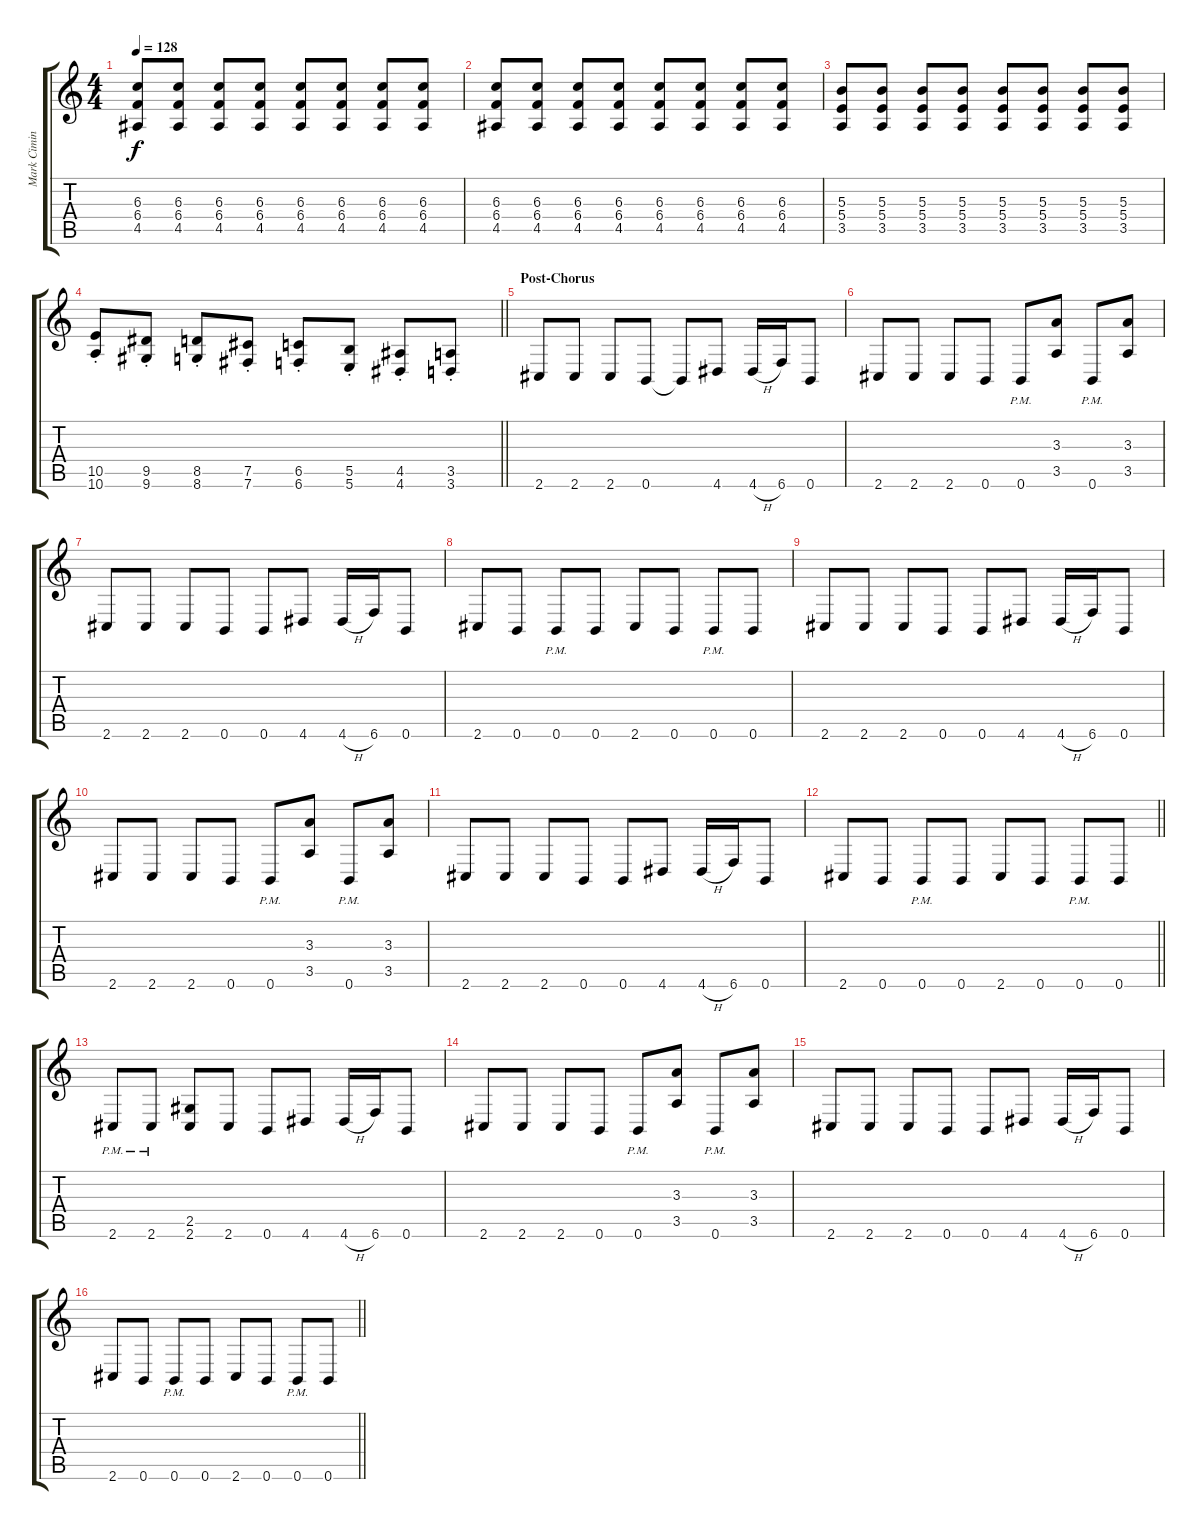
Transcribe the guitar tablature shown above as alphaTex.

\track ("Mark Cimino" "Mark Cimin") {instrument distortionguitar}
\staff {score tabs}
\tuning (Eb4 B3 Gb3 B2 Gb2 B1) {hide}
\ts (4 4)
\tempo 128
\clef g2
\ks c
(6.3 6.4 4.5).8{dy f} (6.3 6.4 4.5).8 (6.3 6.4 4.5).8 (6.3 6.4 4.5).8 (6.3 6.4 4.5).8 (6.3 6.4 4.5).8 (6.3 6.4 4.5).8 (6.3 6.4 4.5).8 |
(6.3 6.4 4.5).8 (6.3 6.4 4.5).8 (6.3 6.4 4.5).8 (6.3 6.4 4.5).8 (6.3 6.4 4.5).8 (6.3 6.4 4.5).8 (6.3 6.4 4.5).8 (6.3 6.4 4.5).8 |
(5.3 5.4 3.5).8 (5.3 5.4 3.5).8 (5.3 5.4 3.5).8 (5.3 5.4 3.5).8 (5.3 5.4 3.5).8 (5.3 5.4 3.5).8 (5.3 5.4 3.5).8 (5.3 5.4 3.5).8 |
\barLineRight lightlight
(10.5{st} 10.6{st}).8 (9.5{st} 9.6{st}).8 (8.5{st} 8.6{st}).8 (7.5{st} 7.6{st}).8 (6.5{st} 6.6{st}).8 (5.5{st} 5.6{st}).8 (4.5{st} 4.6{st}).8 (3.5{st} 3.6{st}).8 |
\section ("" "Post-Chorus")
2.6.8 2.6.8 2.6.8 0.6.8 0.6{t}.8 4.6.8 4.6{h}.16 6.6.16 0.6.8 |
2.6.8 2.6.8 2.6.8 0.6.8 0.6{pm}.8 (3.3 3.5).8 0.6{pm}.8 (3.3 3.5).8 |
2.6.8 2.6.8 2.6.8 0.6.8 0.6.8 4.6.8 4.6{h}.16 6.6.16 0.6.8 |
2.6.8 0.6.8 0.6{pm}.8 0.6.8 2.6.8 0.6.8 0.6{pm}.8 0.6.8 |
2.6.8 2.6.8 2.6.8 0.6.8 0.6.8 4.6.8 4.6{h}.16 6.6.16 0.6.8 |
2.6.8 2.6.8 2.6.8 0.6.8 0.6{pm}.8 (3.3 3.5).8 0.6{pm}.8 (3.3 3.5).8 |
2.6.8 2.6.8 2.6.8 0.6.8 0.6.8 4.6.8 4.6{h}.16 6.6.16 0.6.8 |
\barLineRight lightlight
2.6.8 0.6.8 0.6{pm}.8 0.6.8 2.6.8 0.6.8 0.6{pm}.8 0.6.8 |
2.6{pm}.8 2.6{pm}.8 (2.5 2.6).8 2.6.8 0.6.8 4.6.8 4.6{h}.16 6.6.16 0.6.8 |
2.6.8 2.6.8 2.6.8 0.6.8 0.6{pm}.8 (3.3 3.5).8 0.6{pm}.8 (3.3 3.5).8 |
2.6.8 2.6.8 2.6.8 0.6.8 0.6.8 4.6.8 4.6{h}.16 6.6.16 0.6.8 |
\barLineRight lightlight
2.6.8 0.6.8 0.6{pm}.8 0.6.8 2.6.8 0.6.8 0.6{pm}.8 0.6.8
